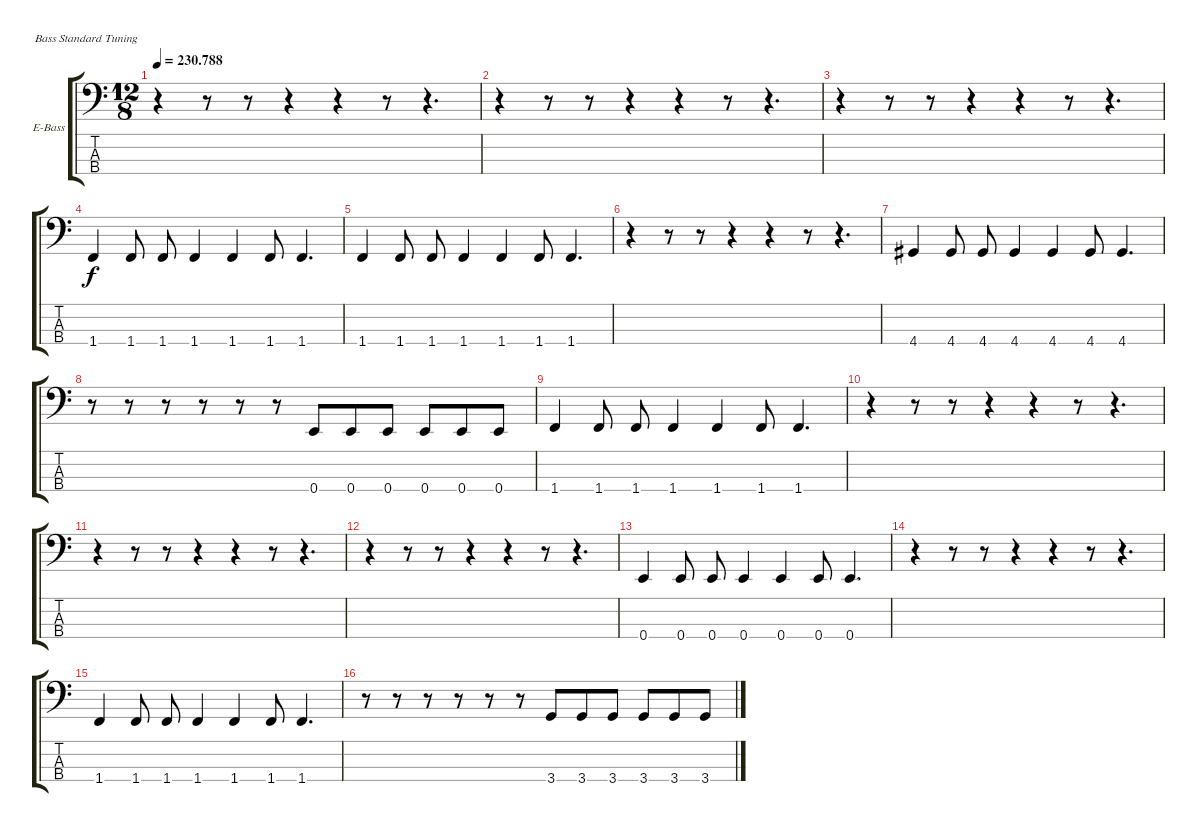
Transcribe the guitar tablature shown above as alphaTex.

\bracketExtendMode groupsimilarinstruments
\firstSystemTrackNameOrientation horizontal
\otherSystemsTrackNameOrientation horizontal
\track ("Бас" "E-Bass") {instrument electricbassfinger}
\staff {score tabs}
\tuning (G2 D2 A1 E1)
\ts (12 8)
\tempo
230.788
\accidentals auto
\clef f4
\ottava regular
\simile none
\ks c
r.4{dy f} r.8 r.8 r.4 r.4 r.8 r.4{d} |
r.4 r.8 r.8 r.4 r.4 r.8 r.4{d} |
r.4 r.8 r.8 r.4 r.4 r.8 r.4{d} |
1.4.4 1.4.8 1.4.8 1.4.4 1.4.4 1.4.8 1.4.4{d} |
1.4.4 1.4.8 1.4.8 1.4.4 1.4.4 1.4.8 1.4.4{d} |
r.4 r.8 r.8 r.4 r.4 r.8 r.4{d} |
4.4.4 4.4.8 4.4.8 4.4.4 4.4.4 4.4.8 4.4.4{d} |
r.8 r.8 r.8 r.8 r.8 r.8 0.4.8 0.4.8 0.4.8 0.4.8 0.4.8 0.4.8 |
1.4.4 1.4.8 1.4.8 1.4.4 1.4.4 1.4.8 1.4.4{d} |
r.4 r.8 r.8 r.4 r.4 r.8 r.4{d} |
r.4 r.8 r.8 r.4 r.4 r.8 r.4{d} |
r.4 r.8 r.8 r.4 r.4 r.8 r.4{d} |
0.4.4 0.4.8 0.4.8 0.4.4 0.4.4 0.4.8 0.4.4{d} |
r.4 r.8 r.8 r.4 r.4 r.8 r.4{d} |
1.4.4 1.4.8 1.4.8 1.4.4 1.4.4 1.4.8 1.4.4{d} |
r.8 r.8 r.8 r.8 r.8 r.8 3.4.8 3.4.8 3.4.8 3.4.8 3.4.8 3.4.8
